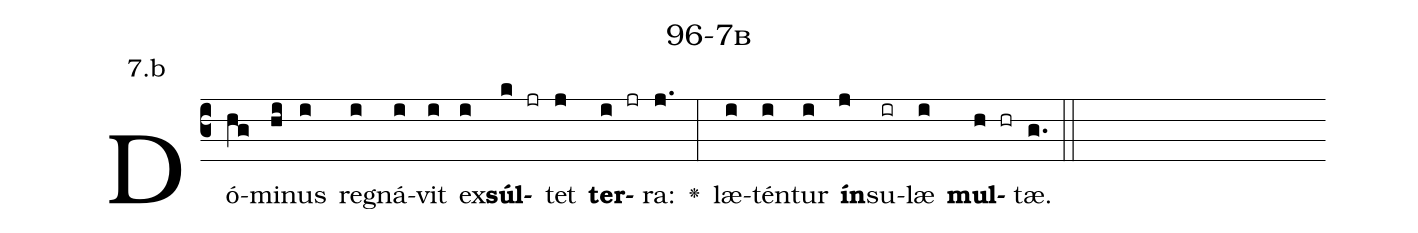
name: 96-7b;
annotation: 7.b;
%%
(c3)Dó(hg)mi(hi)nus(i) re(i)gná(i)vit(i) ex(i)<b>súl</b>(k jr)tet(j) <b>ter</b>(i jr)ra:(j.) <v>\greheightstar</v>(:) læ(i)tén(i)tur(i) <b>ín</b>(j)su(ir)læ(i) <b>mul</b>(h hr)tæ.(g.) (::)


%E(i) u(i) o(j) u(i) a(h) e.(g.) (::)
